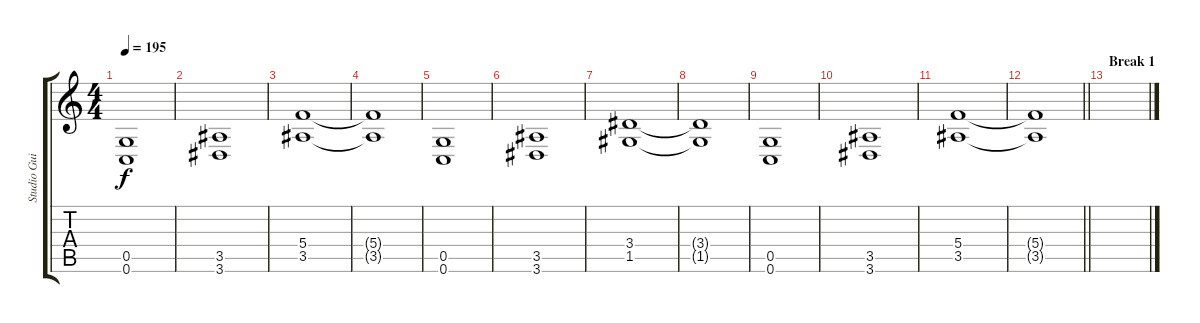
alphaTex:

\track ("Studio Guitar" "Studio Gui") {instrument distortionguitar}
\staff {score tabs}
\tuning (D4 A3 F3 C3 G2 C2) {hide}
\ts (4 4)
\tempo 195
\clef g2
\ks c
(0.5 0.6).1{dy f} |
(3.5 3.6).1 |
(5.4 3.5).1 |
(5.4{t} 3.5{t}).1 |
(0.5 0.6).1 |
(3.5 3.6).1 |
(3.4 1.5).1 |
(3.4{t} 1.5{t}).1 |
(0.5 0.6).1 |
(3.5 3.6).1 |
(5.4 3.5).1 |
\barLineRight lightlight
(5.4{t} 3.5{t}).1 |
\section ("" "Break 1")
